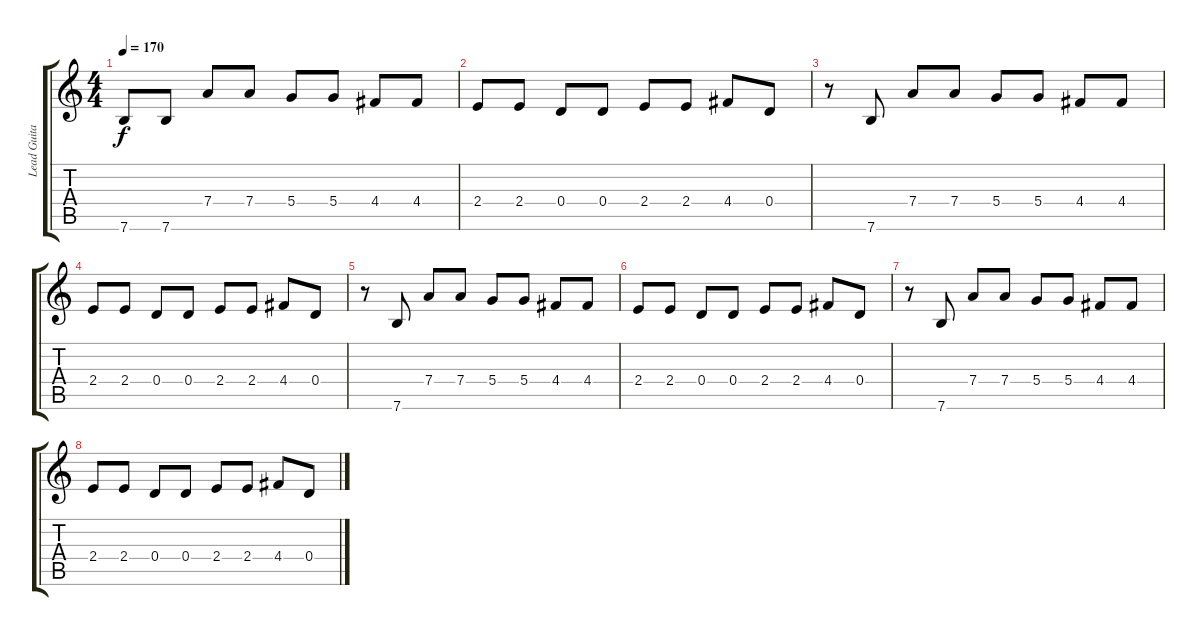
\track ("Lead Guitar" "Lead Guita") {instrument overdrivenguitar}
\staff {score tabs}
\tuning (E4 B3 G3 D3 A2 E2) {hide}
\ts (4 4)
\tempo 170
\clef g2
\ks c
7.6.8{dy f} 7.6.8 7.4.8 7.4.8 5.4.8 5.4.8 4.4.8 4.4.8 |
2.4.8 2.4.8 0.4.8 0.4.8 2.4.8 2.4.8 4.4.8 0.4.8 |
r.8 7.6.8 7.4.8 7.4.8 5.4.8 5.4.8 4.4.8 4.4.8 |
2.4.8 2.4.8 0.4.8 0.4.8 2.4.8 2.4.8 4.4.8 0.4.8 |
r.8 7.6.8 7.4.8 7.4.8 5.4.8 5.4.8 4.4.8 4.4.8 |
2.4.8 2.4.8 0.4.8 0.4.8 2.4.8 2.4.8 4.4.8 0.4.8 |
r.8 7.6.8 7.4.8 7.4.8 5.4.8 5.4.8 4.4.8 4.4.8 |
2.4.8 2.4.8 0.4.8 0.4.8 2.4.8 2.4.8 4.4.8 0.4.8
